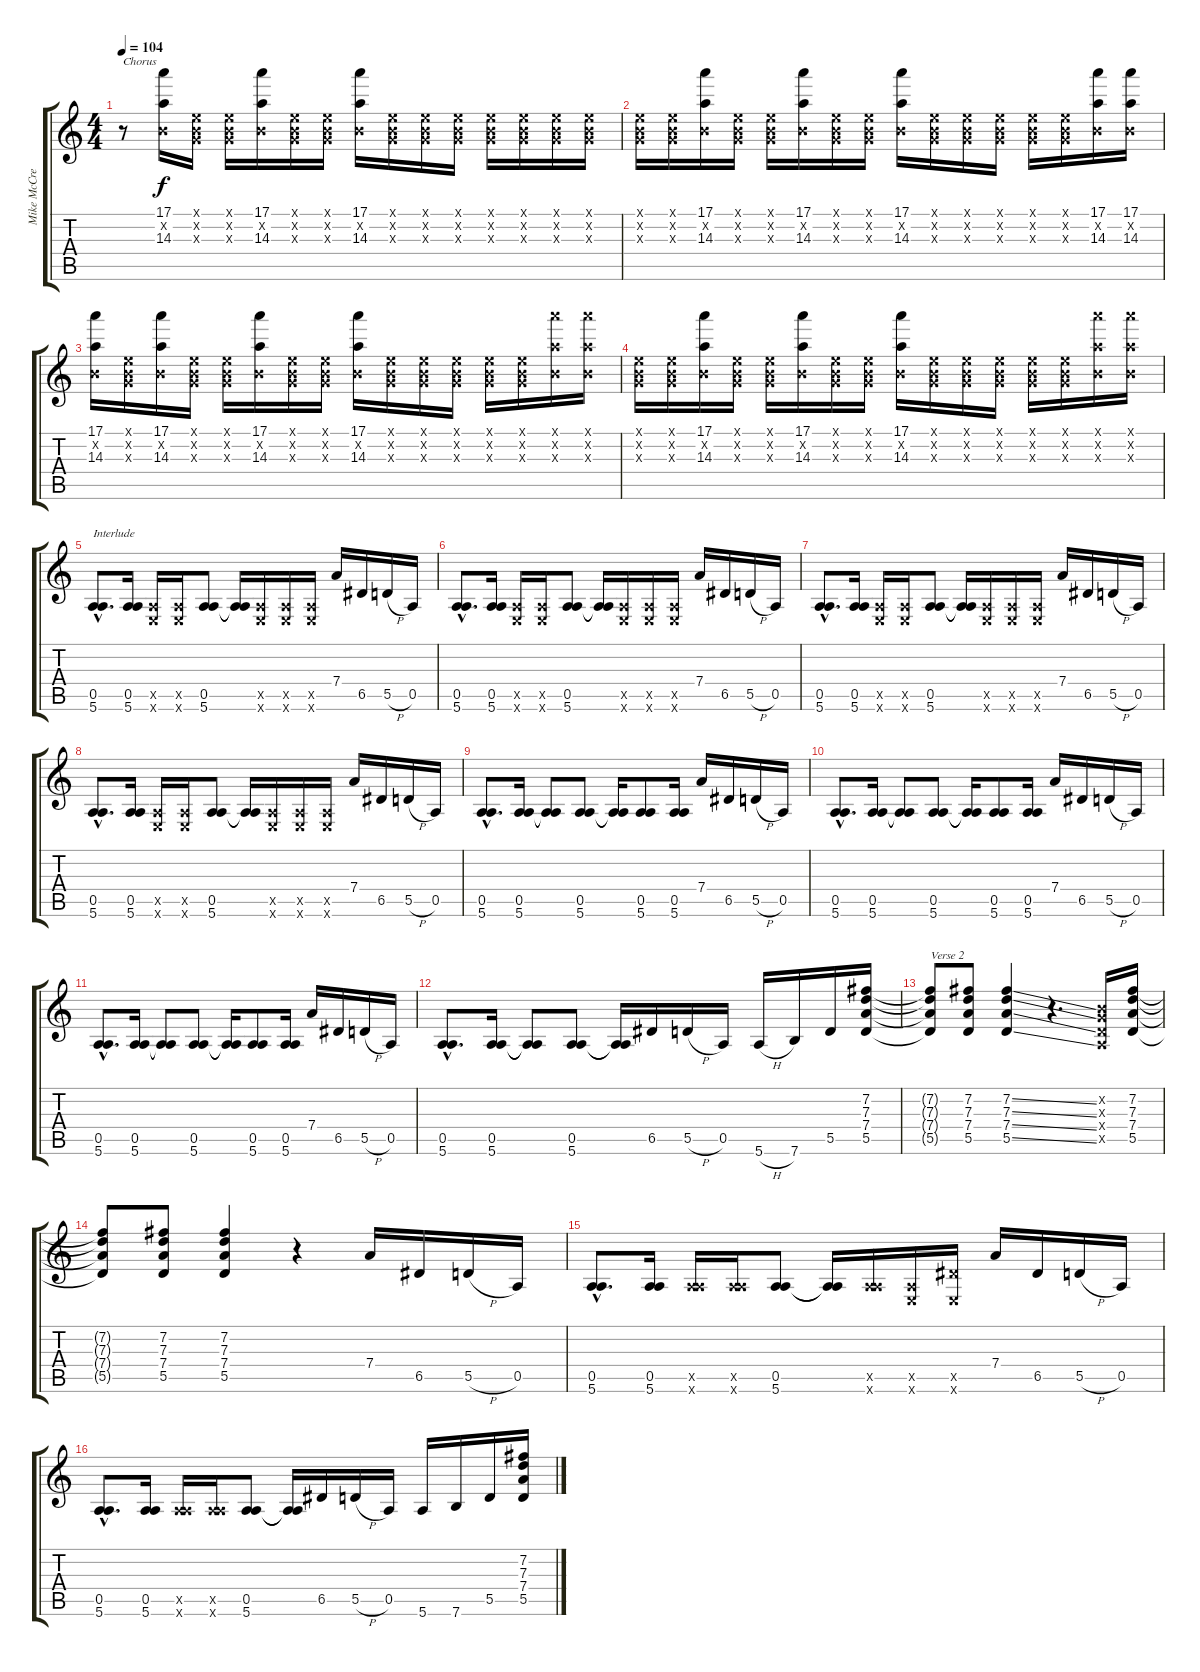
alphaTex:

\track ("Mike McCready" "Mike McCre") {instrument distortionguitar}
\staff {score tabs}
\tuning (E4 B3 G3 D3 A2 E2) {hide}
\ts (4 4)
\tempo 104
\clef g2
\ks c
r.8{txt "Chorus" dy f} (17.1 0.2{x} 14.3).16 (0.1{x} 0.2{x} 0.3{x}).16 (0.1{x} 0.2{x} 0.3{x}).16 (17.1 0.2{x} 14.3).16 (0.1{x} 0.2{x} 0.3{x}).16 (0.1{x} 0.2{x} 0.3{x}).16 (17.1 0.2{x} 14.3).16 (0.1{x} 0.2{x} 0.3{x}).16 (0.1{x} 0.2{x} 0.3{x}).16 (0.1{x} 0.2{x} 0.3{x}).16 (0.1{x} 0.2{x} 0.3{x}).16 (0.1{x} 0.2{x} 0.3{x}).16 (0.1{x} 0.2{x} 0.3{x}).16 (0.1{x} 0.2{x} 0.3{x}).16 |
(0.1{x} 0.2{x} 0.3{x}).16 (0.1{x} 0.2{x} 0.3{x}).16 (17.1 0.2{x} 14.3).16 (0.1{x} 0.2{x} 0.3{x}).16 (0.1{x} 0.2{x} 0.3{x}).16 (17.1 0.2{x} 14.3).16 (0.1{x} 0.2{x} 0.3{x}).16 (0.1{x} 0.2{x} 0.3{x}).16 (17.1 0.2{x} 14.3).16 (0.1{x} 0.2{x} 0.3{x}).16 (0.1{x} 0.2{x} 0.3{x}).16 (0.1{x} 0.2{x} 0.3{x}).16 (0.1{x} 0.2{x} 0.3{x}).16 (0.1{x} 0.2{x} 0.3{x}).16 (17.1 0.2{x} 14.3).16 (17.1 0.2{x} 14.3).16 |
(17.1 0.2{x} 14.3).16 (0.1{x} 0.2{x} 0.3{x}).16 (17.1 0.2{x} 14.3).16 (0.1{x} 0.2{x} 0.3{x}).16 (0.1{x} 0.2{x} 0.3{x}).16 (17.1 0.2{x} 14.3).16 (0.1{x} 0.2{x} 0.3{x}).16 (0.1{x} 0.2{x} 0.3{x}).16 (17.1 0.2{x} 14.3).16 (0.1{x} 0.2{x} 0.3{x}).16 (0.1{x} 0.2{x} 0.3{x}).16 (0.1{x} 0.2{x} 0.3{x}).16 (0.1{x} 0.2{x} 0.3{x}).16 (0.1{x} 0.2{x} 0.3{x}).16 (17.1{x} 0.2{x} 14.3{x}).16 (17.1{x} 0.2{x} 14.3{x}).16 |
(0.1{x} 0.2{x} 0.3{x}).16 (0.1{x} 0.2{x} 0.3{x}).16 (17.1 0.2{x} 14.3).16 (0.1{x} 0.2{x} 0.3{x}).16 (0.1{x} 0.2{x} 0.3{x}).16 (17.1 0.2{x} 14.3).16 (0.1{x} 0.2{x} 0.3{x}).16 (0.1{x} 0.2{x} 0.3{x}).16 (17.1 0.2{x} 14.3).16 (0.1{x} 0.2{x} 0.3{x}).16 (0.1{x} 0.2{x} 0.3{x}).16 (0.1{x} 0.2{x} 0.3{x}).16 (0.1{x} 0.2{x} 0.3{x}).16 (0.1{x} 0.2{x} 0.3{x}).16 (17.1{x} 0.2{x} 14.3{x}).16 (17.1{x} 0.2{x} 14.3{x}).16 |
(0.5{hac} 5.6{hac}).8{d txt "Interlude"} (0.5 5.6).16 (0.5{x} 0.6{x}).16 (0.5{x} 0.6{x}).16 (0.5 5.6).8 (0.5{t} 5.6{t}).16 (0.5{x} 0.6{x}).16 (0.5{x} 0.6{x}).16 (0.5{x} 0.6{x}).16 7.4.16 6.5.16 5.5{h}.16 0.5.16 |
(0.5{hac} 5.6{hac}).8{d} (0.5 5.6).16 (0.5{x} 0.6{x}).16 (0.5{x} 0.6{x}).16 (0.5 5.6).8 (0.5{t} 5.6{t}).16 (0.5{x} 0.6{x}).16 (0.5{x} 0.6{x}).16 (0.5{x} 0.6{x}).16 7.4.16 6.5.16 5.5{h}.16 0.5.16 |
(0.5{hac} 5.6{hac}).8{d} (0.5 5.6).16 (0.5{x} 0.6{x}).16 (0.5{x} 0.6{x}).16 (0.5 5.6).8 (0.5{t} 5.6{t}).16 (0.5{x} 0.6{x}).16 (0.5{x} 0.6{x}).16 (0.5{x} 0.6{x}).16 7.4.16 6.5.16 5.5{h}.16 0.5.16 |
(0.5{hac} 5.6{hac}).8{d} (0.5 5.6).16 (0.5{x} 0.6{x}).16 (0.5{x} 0.6{x}).16 (0.5 5.6).8 (0.5{t} 5.6{t}).16 (0.5{x} 0.6{x}).16 (0.5{x} 0.6{x}).16 (0.5{x} 0.6{x}).16 7.4.16 6.5.16 5.5{h}.16 0.5.16 |
(0.5{hac} 5.6{hac}).8{d} (0.5 5.6).16 (0.5{t} 5.6{t}).8 (0.5 5.6).8 (0.5{t} 5.6{t}).16 (0.5 5.6).8 (0.5 5.6).16 7.4.16 6.5.16 5.5{h}.16 0.5.16 |
(0.5{hac} 5.6{hac}).8{d} (0.5 5.6).16 (0.5{t} 5.6{t}).8 (0.5 5.6).8 (0.5{t} 5.6{t}).16 (0.5 5.6).8 (0.5 5.6).16 7.4.16 6.5.16 5.5{h}.16 0.5.16 |
(0.5{hac} 5.6{hac}).8{d} (0.5 5.6).16 (0.5{t} 5.6{t}).8 (0.5 5.6).8 (0.5{t} 5.6{t}).16 (0.5 5.6).8 (0.5 5.6).16 7.4.16 6.5.16 5.5{h}.16 0.5.16 |
(0.5{hac} 5.6{hac}).8{d} (0.5 5.6).16 (0.5{t} 5.6{t}).8 (0.5 5.6).8 (0.5{t} 5.6{t}).16 6.5.16 5.5{h}.16 0.5.16 5.6{h}.16 7.6.16 5.5.16 (7.2 7.3 7.4 5.5).16 |
(7.2{t} 7.3{t} 7.4{t} 5.5{t}).8{txt "Verse 2"} (7.2 7.3 7.4 5.5).8 (7.2{ss} 7.3{ss} 7.4{ss} 5.5{ss}).4 r.4{d} (0.2{x} 0.3{x} 0.4{x} 0.5{x}).16 (7.2 7.3 7.4 5.5).16 |
(7.2{t} 7.3{t} 7.4{t} 5.5{t}).8 (7.2 7.3 7.4 5.5).8 (7.2 7.3 7.4 5.5).4 r.4 7.4.16 6.5.16 5.5{h}.16 0.5.16 |
(0.5{hac} 5.6{hac}).8{d} (0.5 5.6).16 (0.5{x} 5.6{x}).16 (0.5{x} 5.6{x}).16 (0.5 5.6).8 (0.5{t} 5.6{t}).16 (0.5{x} 5.6{x}).16 (0.5{x} 0.6{x}).16 (6.5{x} 0.6{x}).16 7.4.16 6.5.16 5.5{h}.16 0.5.16 |
(0.5{hac} 5.6{hac}).8{d} (0.5 5.6).16 (0.5{x} 5.6{x}).16 (0.5{x} 5.6{x}).16 (0.5 5.6).8 (0.5{t} 5.6{t}).16 6.5.16 5.5{h}.16 0.5.16 5.6.16 7.6.16 5.5.16 (7.2 7.3 7.4 5.5).16
